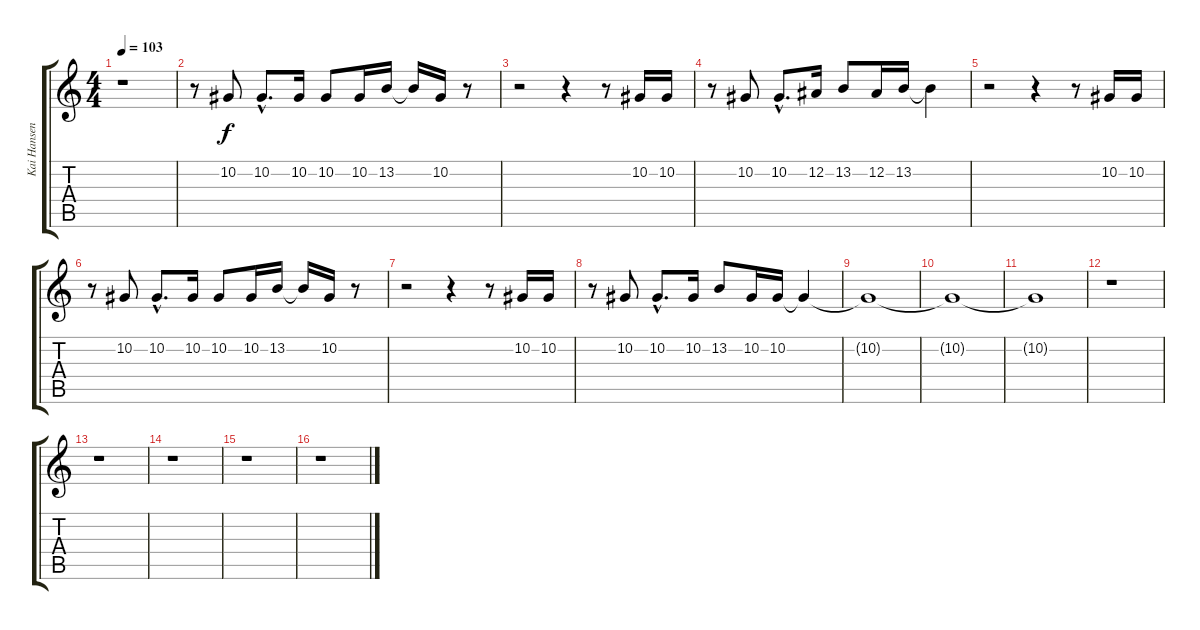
\track ("Kai Hansen - Vocals" "Kai Hansen") {instrument trumpet}
\staff {score tabs}
\tuning (Eb4 Bb3 Gb3 Db3 Ab2 Eb2) {hide}
\ts (4 4)
\tempo 103
\clef g2
\ks c
r.1{dy f} |
r.8 10.2.8 10.2{hac}.8{d} 10.2.16 10.2.8 10.2.16 13.2.16 13.2{t}.16 10.2.16 r.8 |
r.2 r.4 r.8 10.2.16 10.2.16 |
r.8 10.2.8 10.2{hac}.8{d} 12.2.16 13.2.8 12.2.16 13.2.16 13.2{t}.4 |
r.2 r.4 r.8 10.2.16 10.2.16 |
r.8 10.2.8 10.2{hac}.8{d} 10.2.16 10.2.8 10.2.16 13.2.16 13.2{t}.16 10.2.16 r.8 |
r.2 r.4 r.8 10.2.16 10.2.16 |
r.8 10.2.8 10.2{hac}.8{d} 10.2.16 13.2.8 10.2.16 10.2.16 10.2{t}.4 |
10.2{t}.1 |
10.2{t}.1 |
10.2{t}.1 |
r.1 |
r.1 |
r.1 |
r.1 |
r.1
